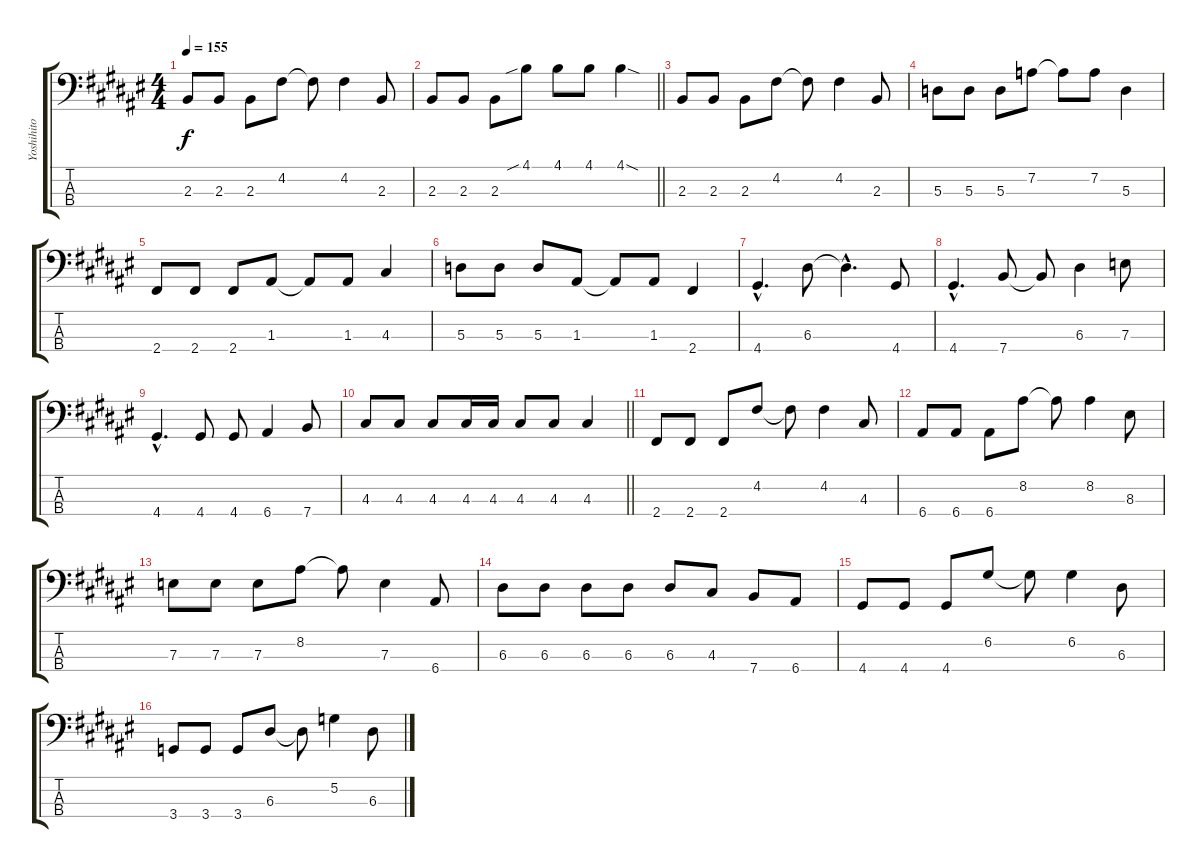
\track ("Yoshihito Onda" "Yoshihito ") {instrument electricbasspick}
\staff {score tabs}
\tuning (G2 D2 A1 E1) {hide}
\ts (4 4)
\tempo 155
\clef f4
\ks f#
2.3.8{dy f} 2.3.8 2.3.8 4.2.8 4.2{t}.8 4.2.4 2.3.8 |
\barLineRight lightlight
2.3.8 2.3.8 2.3.8 4.1{sib}.8 4.1.8 4.1.8 4.1{sod}.4 |
2.3.8 2.3.8 2.3.8 4.2.8 4.2{t}.8 4.2.4 2.3.8 |
5.3.8 5.3.8 5.3.8 7.2.8 7.2{t}.8 7.2.8 5.3.4 |
2.4.8 2.4.8 2.4.8 1.3.8 1.3{t}.8 1.3.8 4.3.4 |
5.3.8 5.3.8 5.3.8 1.3.8 1.3{t}.8 1.3.8 2.4.4 |
4.4{hac}.4{d} 6.3.8 6.3{hac t}.4{d} 4.4.8 |
4.4{hac}.4{d} 7.4.8 7.4{t}.8 6.3.4 7.3.8 |
4.4{hac}.4{d} 4.4.8 4.4.8 6.4.4 7.4.8 |
\barLineRight lightlight
4.3.8 4.3.8 4.3.8 4.3.16 4.3.16 4.3.8 4.3.8 4.3.4 |
2.4.8 2.4.8 2.4.8 4.2.8 4.2{t}.8 4.2.4 4.3.8 |
6.4.8 6.4.8 6.4.8 8.2.8 8.2{t}.8 8.2.4 8.3.8 |
7.3.8 7.3.8 7.3.8 8.2.8 8.2{t}.8 7.3.4 6.4.8 |
6.3.8 6.3.8 6.3.8 6.3.8 6.3.8 4.3.8 7.4.8 6.4.8 |
4.4.8 4.4.8 4.4.8 6.2.8 6.2{t}.8 6.2.4 6.3.8 |
3.4.8 3.4.8 3.4.8 6.3.8 6.3{t}.8 5.2.4 6.3.8
